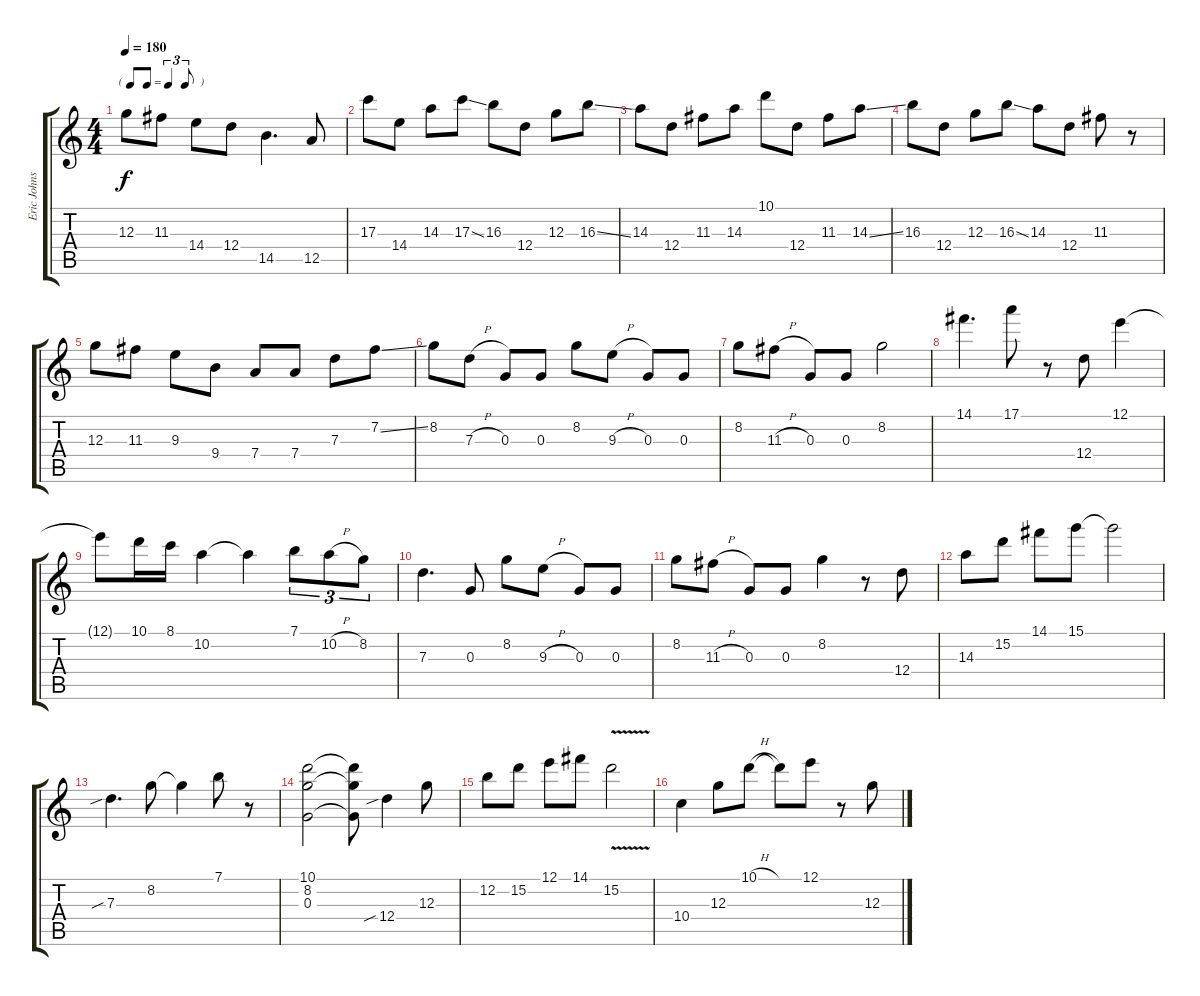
\track ("Eric Johnson" "Eric Johns") {instrument overdrivenguitar}
\staff {score tabs}
\tuning (E4 B3 G3 D3 A2 E2) {hide}
\ts (4 4)
\tf triplet8th
\tempo 180
\clef g2
\ks c
12.3.8{dy f} 11.3.8 14.4.8 12.4.8 14.5.4{d} 12.5.8 |
17.3.8 14.4.8 14.3.8 17.3{ss}.8 16.3.8 12.4.8 12.3.8 16.3{ss}.8 |
14.3.8 12.4.8 11.3.8 14.3.8 10.1.8 12.4.8 11.3.8 14.3{ss}.8 |
16.3.8 12.4.8 12.3.8 16.3{ss}.8 14.3.8 12.4.8 11.3.8 r.8 |
12.3.8 11.3.8 9.3.8 9.4.8 7.4.8 7.4.8 7.3.8 7.2{ss}.8 |
8.2.8 7.3{h}.8 0.3.8 0.3.8 8.2.8 9.3{h}.8 0.3.8 0.3.8 |
8.2.8 11.3{h}.8 0.3.8 0.3.8 8.2.2 |
14.1.4{d} 17.1.8 r.8 12.4.8 12.1.4 |
12.1{t}.8 10.1.16 8.1.16 10.2.4 10.2{t}.4 7.1.8{tu (3 2)} 10.2{h}.8{tu (3 2)} 8.2.8{tu (3 2)} |
7.3.4{d} 0.3.8 8.2.8 9.3{h}.8 0.3.8 0.3.8 |
8.2.8 11.3{h}.8 0.3.8 0.3.8 8.2.4 r.8 12.4.8 |
14.3.8 15.2.8 14.1.8 15.1.8 15.1{t}.2 |
7.3{sib}.4{d} 8.2.8 8.2{t}.4 7.1.8 r.8 |
(10.1 8.2 0.3).2 (10.1{t} 8.2{t} 0.3{t}).8 12.4{sib}.4 12.3.8 |
12.2.8 15.2.8 12.1.8 14.1.8 15.2{v}.2 |
10.4.4 12.3.8 10.1{h}.8 10.1{t}.8 12.1.8 r.8 12.3{h}.8
